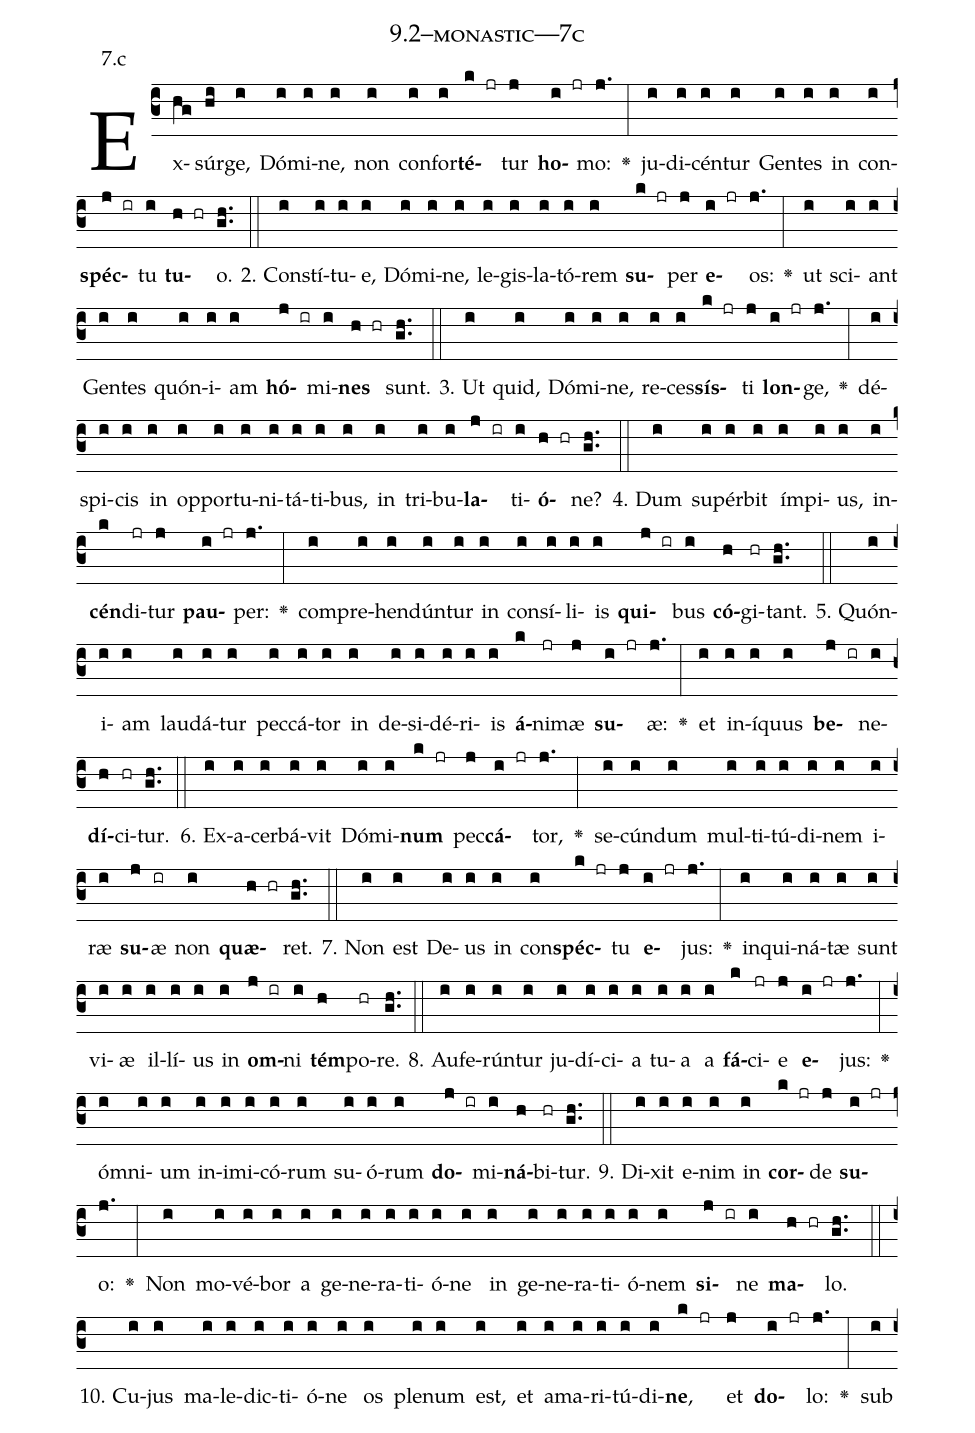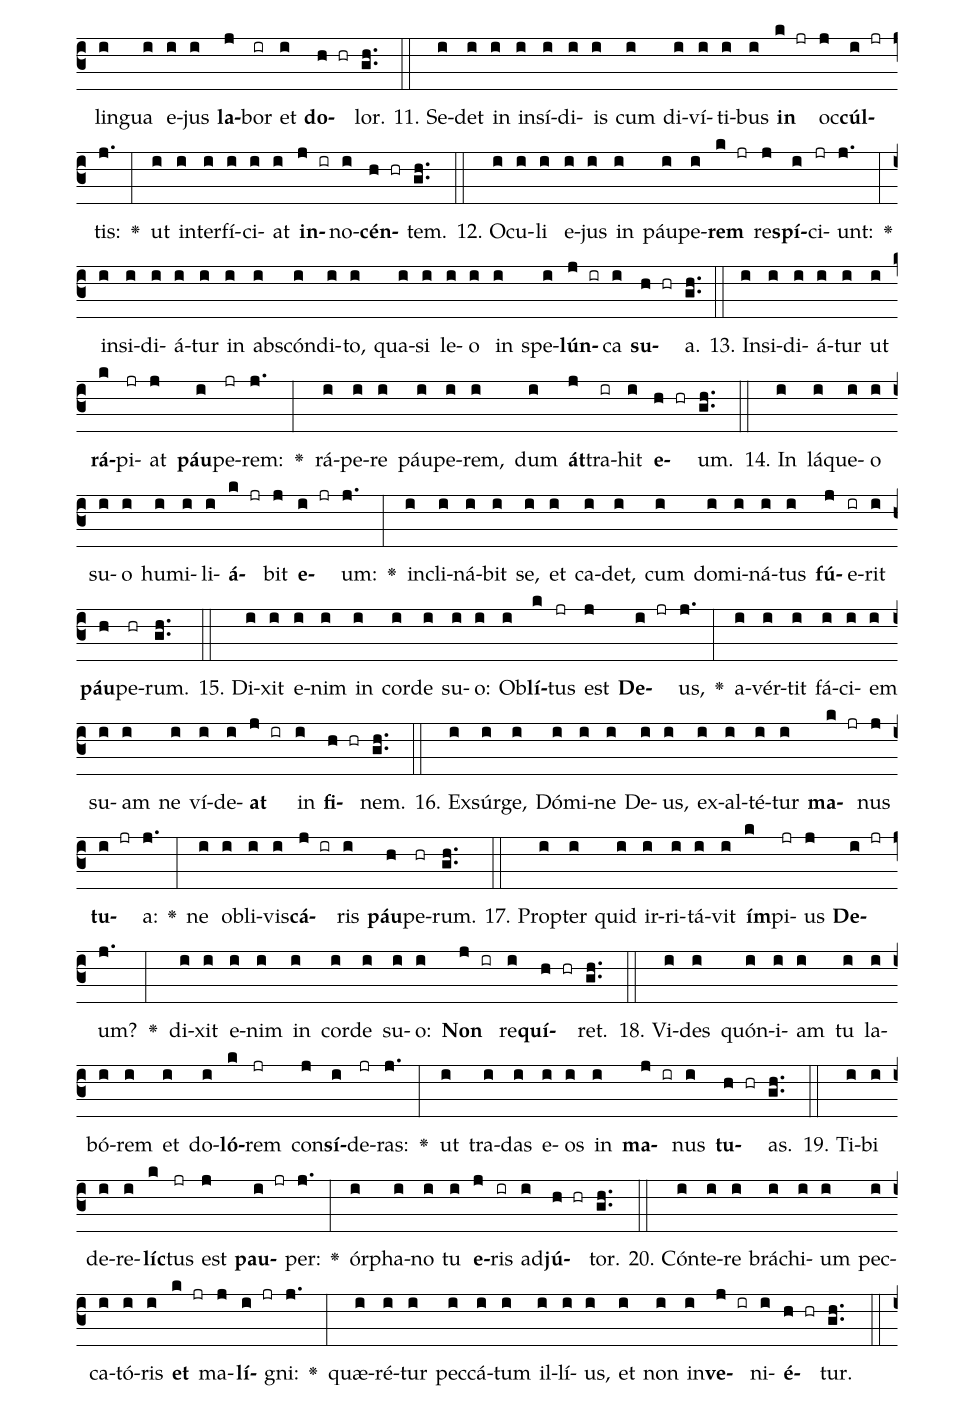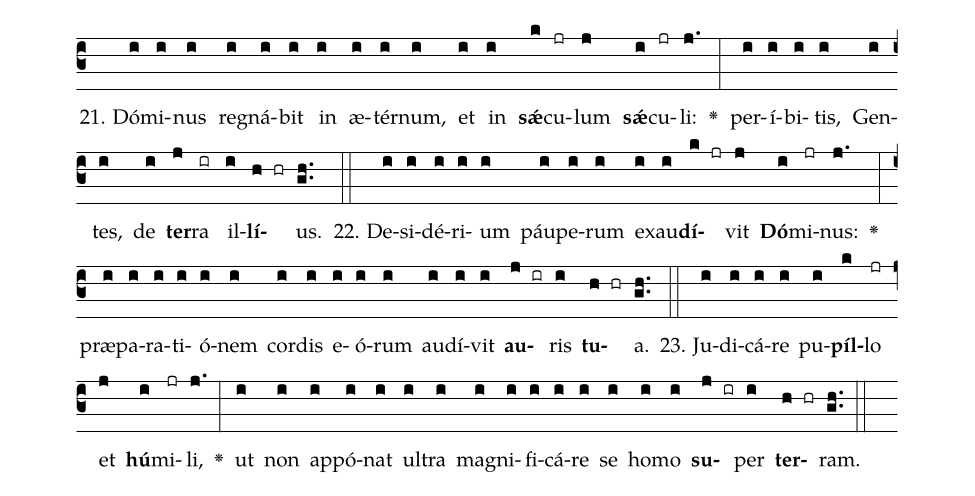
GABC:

name: 9.2--monastic---7c;
annotation: 7.c;
%%
(c3)Ex(hg)súr(hi)ge,(i) Dó(i)mi(i)ne,(i) non(i) con(i)for(i)<b>té</b>(k jr)tur(j) <b>ho</b>(i jr)mo:(j.) <v>\greheightstar</v>(:) ju(i)di(i)cén(i)tur(i) Gen(i)tes(i) in(i) con(i)<b>spéc</b>(j ir)tu(i) <b>tu</b>(h hr)o.(gh..) (::)
2. Con(i)stí(i)tu(i)e,(i) Dó(i)mi(i)ne,(i) le(i)gis(i)la(i)tó(i)rem(i) <b>su</b>(k jr)per(j) <b>e</b>(i jr)os:(j.) <v>\greheightstar</v>(:) ut(i) sci(i)ant(i) Gen(i)tes(i) quón(i)i(i)am(i) <b>hó</b>(j ir)mi(i)<b>nes</b>(h hr) sunt.(gh..) (::)
3. Ut(i) quid,(i) Dó(i)mi(i)ne,(i) re(i)ces(i)<b>sís</b>(k jr)ti(j) <b>lon</b>(i jr)ge,(j.) <v>\greheightstar</v>(:) dé(i)spi(i)cis(i) in(i) op(i)por(i)tu(i)ni(i)tá(i)ti(i)bus,(i) in(i) tri(i)bu(i)<b>la</b>(j ir)ti(i)<b>ó</b>(h hr)ne?(gh..) (::)
4. Dum(i) su(i)pér(i)bit(i) ím(i)pi(i)us,(i) in(i)<b>cén</b>(k)di(jr)tur(j) <b>pau</b>(i jr)per:(j.) <v>\greheightstar</v>(:) com(i)pre(i)hen(i)dún(i)tur(i) in(i) con(i)sí(i)li(i)is(i) <b>qui</b>(j ir)bus(i) <b>có</b>(h)gi(hr)tant.(gh..) (::)
5. Quón(i)i(i)am(i) lau(i)dá(i)tur(i) pec(i)cá(i)tor(i) in(i) de(i)si(i)dé(i)ri(i)is(i) <b>á</b>(k)ni(jr)mæ(j) <b>su</b>(i jr)æ:(j.) <v>\greheightstar</v>(:) et(i) in(i)í(i)quus(i) <b>be</b>(j ir)ne(i)<b>dí</b>(h)ci(hr)tur.(gh..) (::)
6. Ex(i)a(i)cer(i)bá(i)vit(i) Dó(i)mi(i)<b>num</b>(k jr) pec(j)<b>cá</b>(i jr)tor,(j.) <v>\greheightstar</v>(:) se(i)cún(i)dum(i) mul(i)ti(i)tú(i)di(i)nem(i) i(i)ræ(i) <b>su</b>(j)æ(ir) non(i) <b>quæ</b>(h hr)ret.(gh..) (::)
7. Non(i) est(i) De(i)us(i) in(i) con(i)<b>spéc</b>(k jr)tu(j) <b>e</b>(i jr)jus:(j.) <v>\greheightstar</v>(:) in(i)qui(i)ná(i)tæ(i) sunt(i) vi(i)æ(i) il(i)lí(i)us(i) in(i) <b>om</b>(j ir)ni(i) <b>tém</b>(h)po(hr)re.(gh..) (::)
8. Au(i)fe(i)rún(i)tur(i) ju(i)dí(i)ci(i)a(i) tu(i)a(i) a(i) <b>fá</b>(k)ci(jr)e(j) <b>e</b>(i jr)jus:(j.) <v>\greheightstar</v>(:) óm(i)ni(i)um(i) in(i)i(i)mi(i)có(i)rum(i) su(i)ó(i)rum(i) <b>do</b>(j ir)mi(i)<b>ná</b>(h)bi(hr)tur.(gh..) (::)
9. Di(i)xit(i) e(i)nim(i) in(i) <b>cor</b>(k jr)de(j) <b>su</b>(i jr)o:(j.) <v>\greheightstar</v>(:) Non(i) mo(i)vé(i)bor(i) a(i) ge(i)ne(i)ra(i)ti(i)ó(i)ne(i) in(i) ge(i)ne(i)ra(i)ti(i)ó(i)nem(i) <b>si</b>(j ir)ne(i) <b>ma</b>(h hr)lo.(gh..) (::)
10. Cu(i)jus(i) ma(i)le(i)dic(i)ti(i)ó(i)ne(i) os(i) ple(i)num(i) est,(i) et(i) a(i)ma(i)ri(i)tú(i)di(i)<b>ne</b>,(k jr) et(j) <b>do</b>(i jr)lo:(j.) <v>\greheightstar</v>(:) sub(i) lin(i)gua(i) e(i)jus(i) <b>la</b>(j)bor(ir) et(i) <b>do</b>(h hr)lor.(gh..) (::)
11. Se(i)det(i) in(i) in(i)sí(i)di(i)is(i) cum(i) di(i)ví(i)ti(i)bus(i) <b>in</b>(k jr) oc(j)<b>cúl</b>(i jr)tis:(j.) <v>\greheightstar</v>(:) ut(i) in(i)ter(i)fí(i)ci(i)at(i) <b>in</b>(j ir)no(i)<b>cén</b>(h hr)tem.(gh..) (::)
12. O(i)cu(i)li(i) e(i)jus(i) in(i) páu(i)pe(i)<b>rem</b>(k jr) re(j)<b>spí</b>(i)ci(jr)unt:(j.) <v>\greheightstar</v>(:) in(i)si(i)di(i)á(i)tur(i) in(i) abs(i)cón(i)di(i)to,(i) qua(i)si(i) le(i)o(i) in(i) spe(i)<b>lún</b>(j ir)ca(i) <b>su</b>(h hr)a.(gh..) (::)
13. In(i)si(i)di(i)á(i)tur(i) ut(i) <b>rá</b>(k)pi(jr)at(j) <b>páu</b>(i)pe(jr)rem:(j.) <v>\greheightstar</v>(:) rá(i)pe(i)re(i) páu(i)pe(i)rem,(i) dum(i) <b>át</b>(j)tra(ir)hit(i) <b>e</b>(h hr)um.(gh..) (::)
14. In(i) lá(i)que(i)o(i) su(i)o(i) hu(i)mi(i)li(i)<b>á</b>(k jr)bit(j) <b>e</b>(i jr)um:(j.) <v>\greheightstar</v>(:) in(i)cli(i)ná(i)bit(i) se,(i) et(i) ca(i)det,(i) cum(i) do(i)mi(i)ná(i)tus(i) <b>fú</b>(j)e(ir)rit(i) <b>páu</b>(h)pe(hr)rum.(gh..) (::)
15. Di(i)xit(i) e(i)nim(i) in(i) cor(i)de(i) su(i)o:(i) Ob(i)<b>lí</b>(k)tus(jr) est(j) <b>De</b>(i jr)us,(j.) <v>\greheightstar</v>(:) a(i)vér(i)tit(i) fá(i)ci(i)em(i) su(i)am(i) ne(i) ví(i)de(i)<b>at</b>(j ir) in(i) <b>fi</b>(h hr)nem.(gh..) (::)
16. Ex(i)súr(i)ge,(i) Dó(i)mi(i)ne(i) De(i)us,(i) ex(i)al(i)té(i)tur(i) <b>ma</b>(k jr)nus(j) <b>tu</b>(i jr)a:(j.) <v>\greheightstar</v>(:) ne(i) ob(i)li(i)vis(i)<b>cá</b>(j ir)ris(i) <b>páu</b>(h)pe(hr)rum.(gh..) (::)
17. Prop(i)ter(i) quid(i) ir(i)ri(i)tá(i)vit(i) <b>ím</b>(k)pi(jr)us(j) <b>De</b>(i jr)um?(j.) <v>\greheightstar</v>(:) di(i)xit(i) e(i)nim(i) in(i) cor(i)de(i) su(i)o:(i) <b>Non</b>(j ir) re(i)<b>quí</b>(h hr)ret.(gh..) (::)
18. Vi(i)des(i) quón(i)i(i)am(i) tu(i) la(i)bó(i)rem(i) et(i) do(i)<b>ló</b>(k)rem(jr) con(j)<b>sí</b>(i)de(jr)ras:(j.) <v>\greheightstar</v>(:) ut(i) tra(i)das(i) e(i)os(i) in(i) <b>ma</b>(j ir)nus(i) <b>tu</b>(h hr)as.(gh..) (::)
19. Ti(i)bi(i) de(i)re(i)<b>líc</b>(k)tus(jr) est(j) <b>pau</b>(i jr)per:(j.) <v>\greheightstar</v>(:) ór(i)pha(i)no(i) tu(i) <b>e</b>(j)ris(ir) ad(i)<b>jú</b>(h hr)tor.(gh..) (::)
20. Cón(i)te(i)re(i) brá(i)chi(i)um(i) pec(i)ca(i)tó(i)ris(i) <b>et</b>(k jr) ma(j)<b>lí</b>(i jr)gni:(j.) <v>\greheightstar</v>(:) quæ(i)ré(i)tur(i) pec(i)cá(i)tum(i) il(i)lí(i)us,(i) et(i) non(i) in(i)<b>ve</b>(j ir)ni(i)<b>é</b>(h hr)tur.(gh..) (::)
21. Dó(i)mi(i)nus(i) re(i)gná(i)bit(i) in(i) æ(i)tér(i)num,(i) et(i) in(i) <b>sǽ</b>(k)cu(jr)lum(j) <b>sǽ</b>(i)cu(jr)li:(j.) <v>\greheightstar</v>(:) per(i)í(i)bi(i)tis,(i) Gen(i)tes,(i) de(i) <b>ter</b>(j)ra(ir) il(i)<b>lí</b>(h hr)us.(gh..) (::)
22. De(i)si(i)dé(i)ri(i)um(i) páu(i)pe(i)rum(i) ex(i)au(i)<b>dí</b>(k jr)vit(j) <b>Dó</b>(i)mi(jr)nus:(j.) <v>\greheightstar</v>(:) præ(i)pa(i)ra(i)ti(i)ó(i)nem(i) cor(i)dis(i) e(i)ó(i)rum(i) au(i)dí(i)vit(i) <b>au</b>(j ir)ris(i) <b>tu</b>(h hr)a.(gh..) (::)
23. Ju(i)di(i)cá(i)re(i) pu(i)<b>píl</b>(k)lo(jr) et(j) <b>hú</b>(i)mi(jr)li,(j.) <v>\greheightstar</v>(:) ut(i) non(i) ap(i)pó(i)nat(i) ul(i)tra(i) ma(i)gni(i)fi(i)cá(i)re(i) se(i) ho(i)mo(i) <b>su</b>(j ir)per(i) <b>ter</b>(h hr)ram.(gh..) (::)
